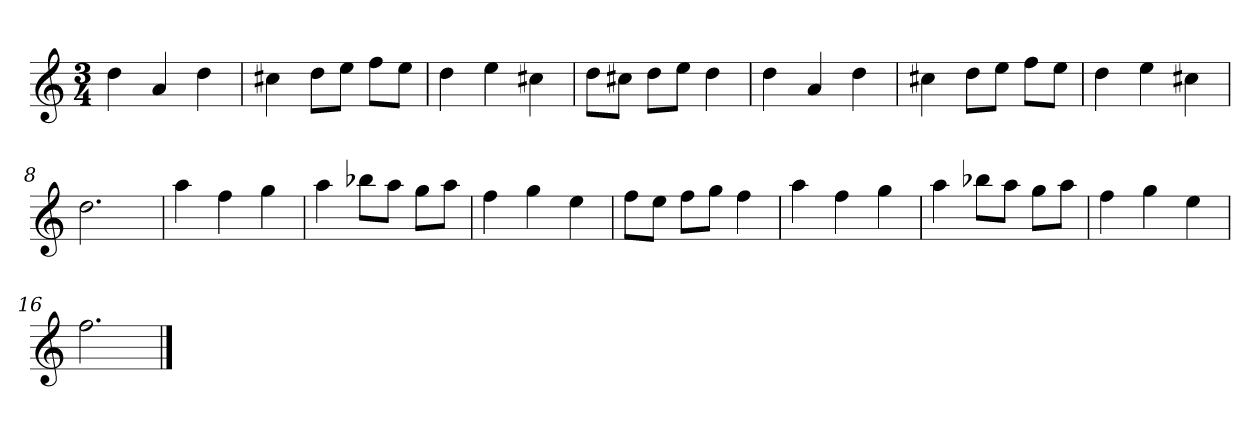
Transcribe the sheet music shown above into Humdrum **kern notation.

**kern
*part1
*staff1
*k[]
*M3/4
*MM120
=1
4dd
4a
4dd
=2
4cc#X
8ddL
8eeJ
8ffL
8eeJ
=3
4dd
4ee
4cc#X
=4
8ddL
8cc#XJ
8ddL
8eeJ
4dd
=5
4dd
4a
4dd
=6
4cc#X
8ddL
8eeJ
8ffL
8eeJ
=7
4dd
4ee
4cc#X
=8
2.dd
=9
4aa
4ff
4gg
=10
4aa
8bb-XL
8aaJ
8ggL
8aaJ
=11
4ff
4gg
4ee
=12
8ffL
8eeJ
8ffL
8ggJ
4ff
=13
4aa
4ff
4gg
=14
4aa
8bb-XL
8aaJ
8ggL
8aaJ
=15
4ff
4gg
4ee
=16
2.ff
==
*-
